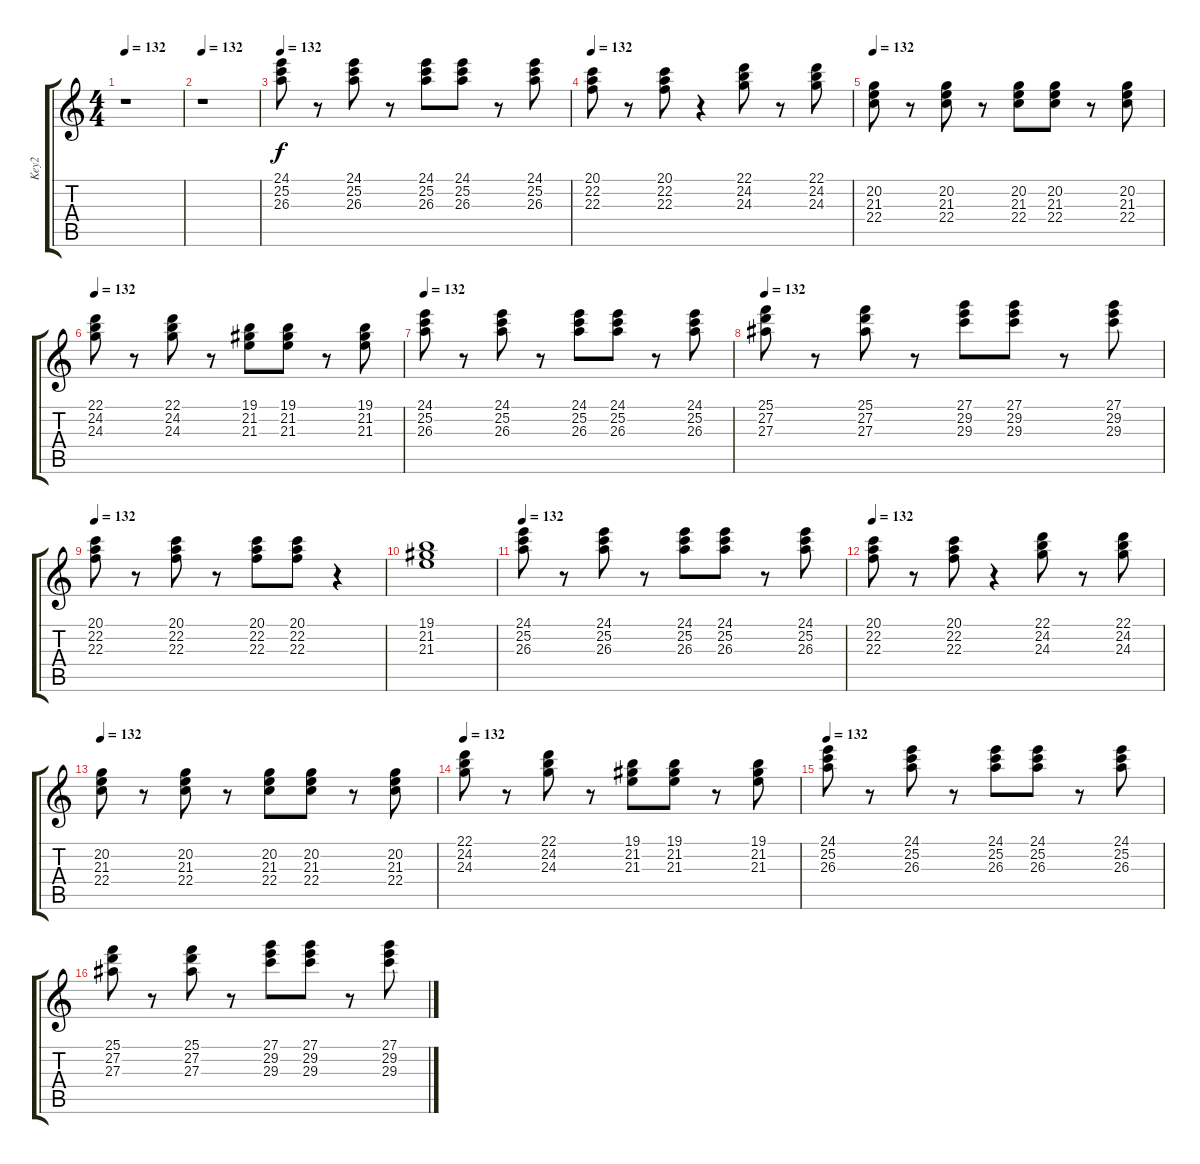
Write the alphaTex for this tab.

\track ("Key2" "Key2") {instrument rockorgan}
\staff {score tabs}
\tuning (E4 B3 G3 D3 A2 E2) {hide}
\ts (4 4)
\tempo 132
\clef g2
\ks c
r.1{dy f} |
\tempo 132
r.1 |
\tempo 132
(24.1 25.2 26.3).8 r.8 (24.1 25.2 26.3).8 r.8 (24.1 25.2 26.3).8 (24.1 25.2 26.3).8 r.8 (24.1 25.2 26.3).8 |
\tempo 132
(20.1 22.2 22.3).8 r.8 (20.1 22.2 22.3).8 r.4 (22.1 24.2 24.3).8 r.8 (22.1 24.2 24.3).8 |
\tempo 132
(20.2 21.3 22.4).8 r.8 (20.2 21.3 22.4).8 r.8 (20.2 21.3 22.4).8 (20.2 21.3 22.4).8 r.8 (20.2 21.3 22.4).8 |
\tempo 132
(22.1 24.2 24.3).8 r.8 (22.1 24.2 24.3).8 r.8 (19.1 21.2 21.3).8 (19.1 21.2 21.3).8 r.8 (19.1 21.2 21.3).8 |
\tempo 132
(24.1 25.2 26.3).8 r.8 (24.1 25.2 26.3).8 r.8 (24.1 25.2 26.3).8 (24.1 25.2 26.3).8 r.8 (24.1 25.2 26.3).8 |
\tempo 132
(25.1 27.2 27.3).8 r.8 (25.1 27.2 27.3).8 r.8 (27.1 29.2 29.3).8 (27.1 29.2 29.3).8 r.8 (27.1 29.2 29.3).8 |
\tempo 132
(20.1 22.2 22.3).8 r.8 (20.1 22.2 22.3).8 r.8 (20.1 22.2 22.3).8 (20.1 22.2 22.3).8 r.4 |
(19.1 21.2 21.3).1 |
\tempo 132
(24.1 25.2 26.3).8 r.8 (24.1 25.2 26.3).8 r.8 (24.1 25.2 26.3).8 (24.1 25.2 26.3).8 r.8 (24.1 25.2 26.3).8 |
\tempo 132
(20.1 22.2 22.3).8 r.8 (20.1 22.2 22.3).8 r.4 (22.1 24.2 24.3).8 r.8 (22.1 24.2 24.3).8 |
\tempo 132
(20.2 21.3 22.4).8 r.8 (20.2 21.3 22.4).8 r.8 (20.2 21.3 22.4).8 (20.2 21.3 22.4).8 r.8 (20.2 21.3 22.4).8 |
\tempo 132
(22.1 24.2 24.3).8 r.8 (22.1 24.2 24.3).8 r.8 (19.1 21.2 21.3).8 (19.1 21.2 21.3).8 r.8 (19.1 21.2 21.3).8 |
\tempo 132
(24.1 25.2 26.3).8 r.8 (24.1 25.2 26.3).8 r.8 (24.1 25.2 26.3).8 (24.1 25.2 26.3).8 r.8 (24.1 25.2 26.3).8 |
(25.1 27.2 27.3).8 r.8 (25.1 27.2 27.3).8 r.8 (27.1 29.2 29.3).8 (27.1 29.2 29.3).8 r.8 (27.1 29.2 29.3).8
